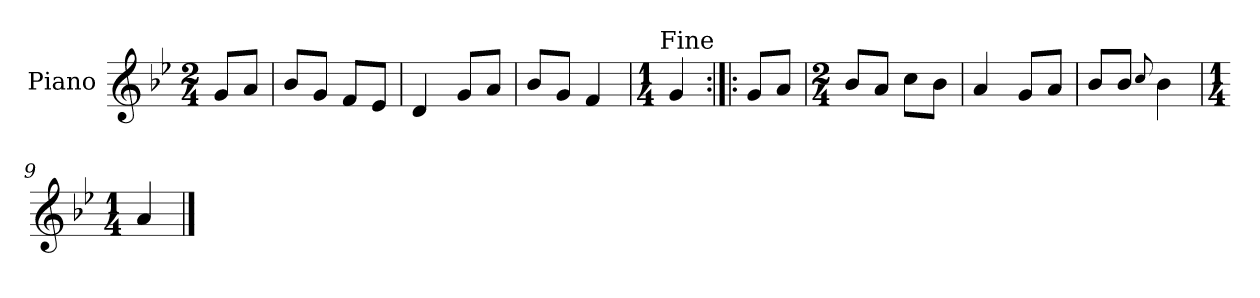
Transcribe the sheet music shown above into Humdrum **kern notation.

**kern
*part1
*staff1
*I"Piano
*I'Pno.
*clefG2
*k[b-e-]
*M2/4
=
8g/L
8a/J
=1
8b-/L
8g/J
8f/L
8e-/J
=2
4d/
8g/L
8a/J
=3
8b-/L
8g/J
4f/
=4
*M1/4
4g/
!LO:TX:a:rj:t=Fine
=5:|!|:
8g/L
8a/J
=6
*M2/4
8b-/L
8a/J
8cc\L
8b-\J
=7
4a/
8g/L
8a/J
=8
8b-/L
8b-/J
8qqcc/
4b-\
=9
*M1/4
4a/
==
*-
